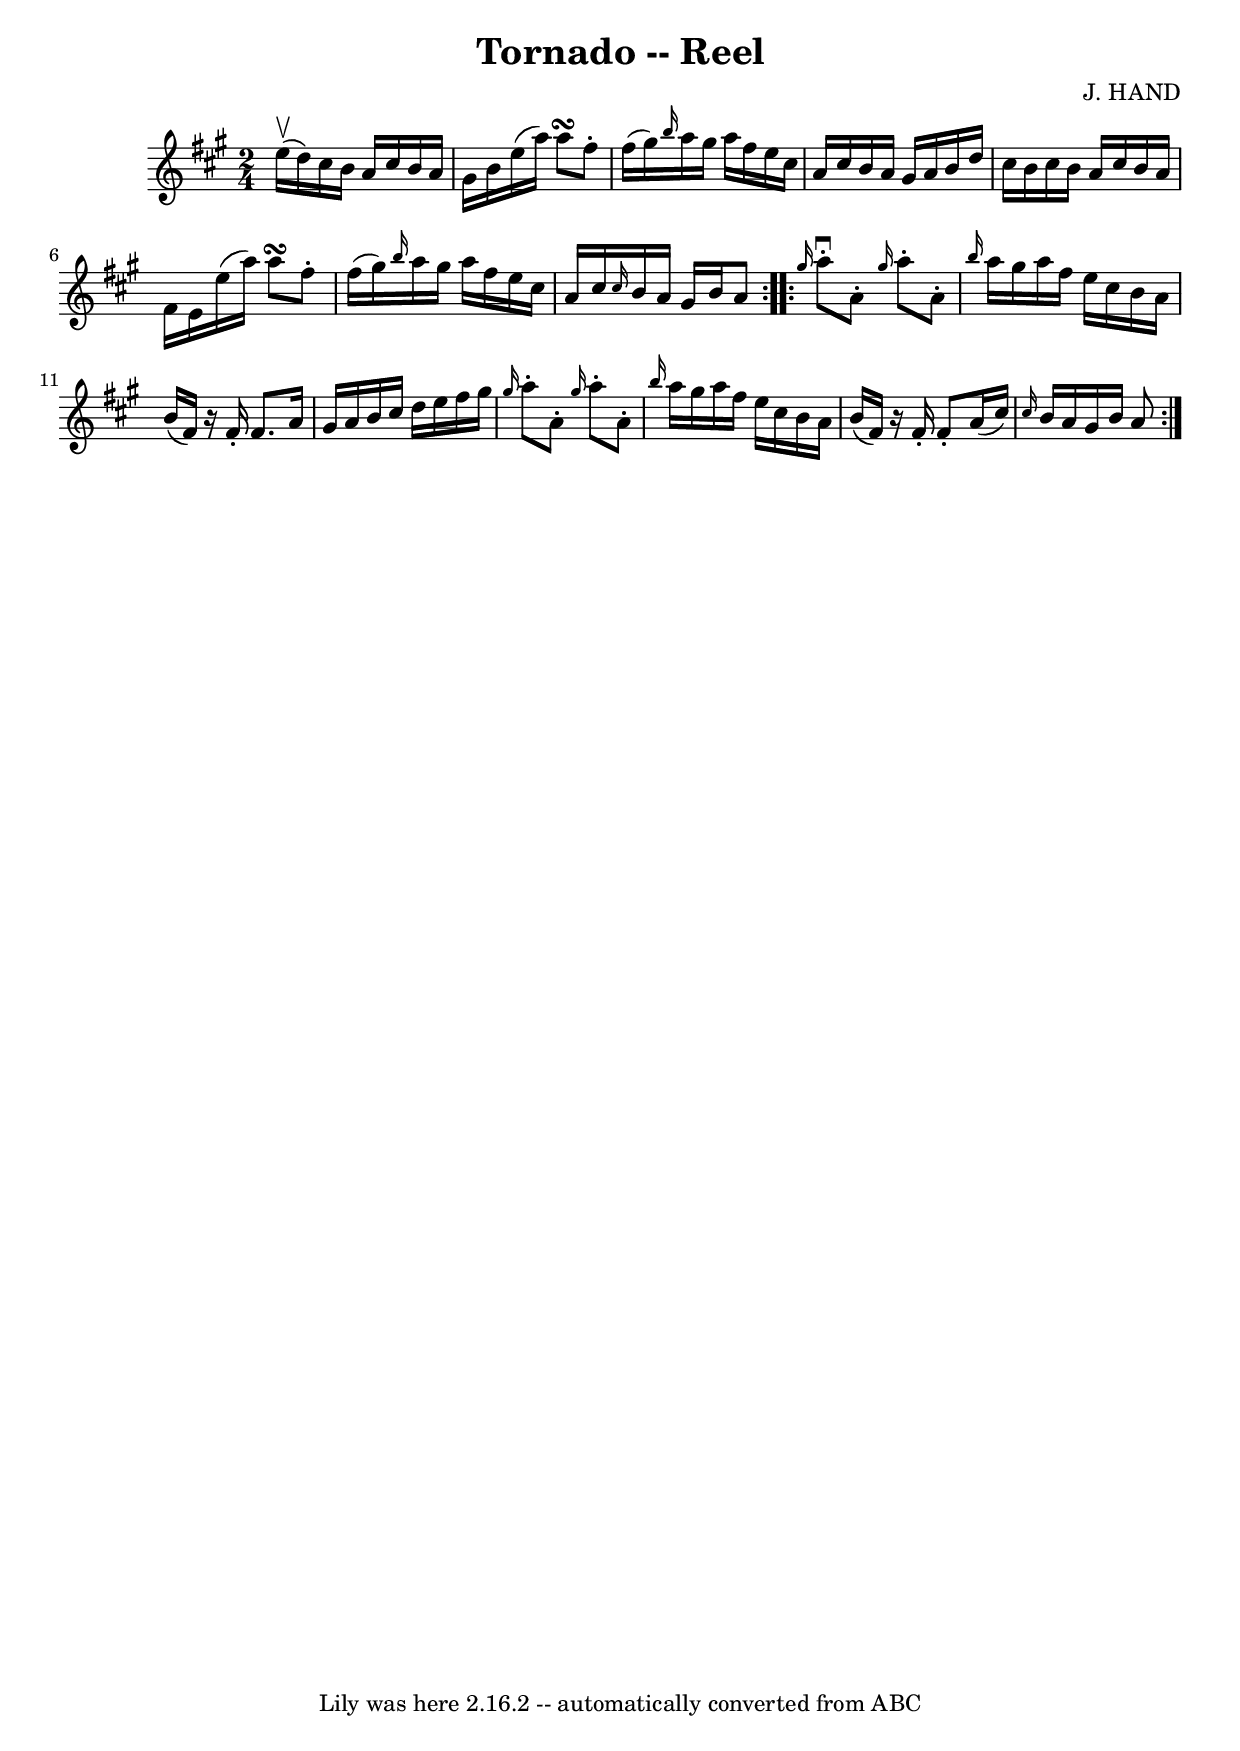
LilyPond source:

\version "2.16.2"
\include "Mammoth.ily"
\header {
  %% book = "Ryan's Mammoth Collection"
 composer = "J. HAND"
 crossRefNumber = "1"
 footnotes = "\\\\262"
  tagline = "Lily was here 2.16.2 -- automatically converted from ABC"
  title = "Tornado -- Reel"

}
voicedefault =  {



  \repeat volta 2 {

    \time 2/4 
    \key a \major e''16^\upbow(d''16)  |
 cs''16 b'16 a'16 cs''16 b'16 a'16 gs'16 b'16     |
 e''16 ( a''16) a''8\turn fs''8-. fs''16 (gs''16)    |
    
    \grace { b''16  
	   } a''16 gs''16 a''16 fs''16 e''16 cs''16 a'16 cs''16     |
 b'16 a'16 gs'16 a'16 b'16 d''16 cs''16 b'16     |
 cs''16 b'16 a'16 cs''16 b'16 a'16 fs'16 e'16     |
 e''16 (a''16) a''8\turn fs''8-. fs''16 (gs''16)    |
    \grace { b''16  
	   } a''16 gs''16 a''16 fs''16 e''16 cs''16 a'16 cs''16     |
    
    \grace { cs''16  
	   } b'16 a'16 gs'16 b'16 a'8  
  }     

  \repeat volta 2 {
    \grace { gs''16  
	   } a''8^\downbow-. a'8-. \grace {   
	 gs''16   	   } a''8-. a'8-.    |
    \grace { b''16  
	   } a''16 gs''16 a''16 fs''16 e''16 cs''16 b'16 a'16     |
 b'16 (fs'16)   r16 fs'16-. fs'8. a'16     |
 gs'16 a'16 b'16 cs''16 d''16 e''16 fs''16 gs''16     |
    
    \grace { gs''16  
	   } a''8-. a'8-.   \grace { gs''16  
				     } a''8-. a'8-.    |
    \grace { b''16  
	   } a''16 gs''16 a''16 fs''16 e''16 cs''16 b'16 a'16     |
 b'16 (fs'16)   r16 fs'16-. fs'8-. a'16 (cs''16)    |
    \grace { cs''16  

	   } b'16 a'16 gs'16 b'16 a'8  
  }   

}

\score{
  <<

    \context Staff="default"
    {
      \voicedefault 
      
    }

  >>
  \layout {
    
  }
  \midi {
  }

}
